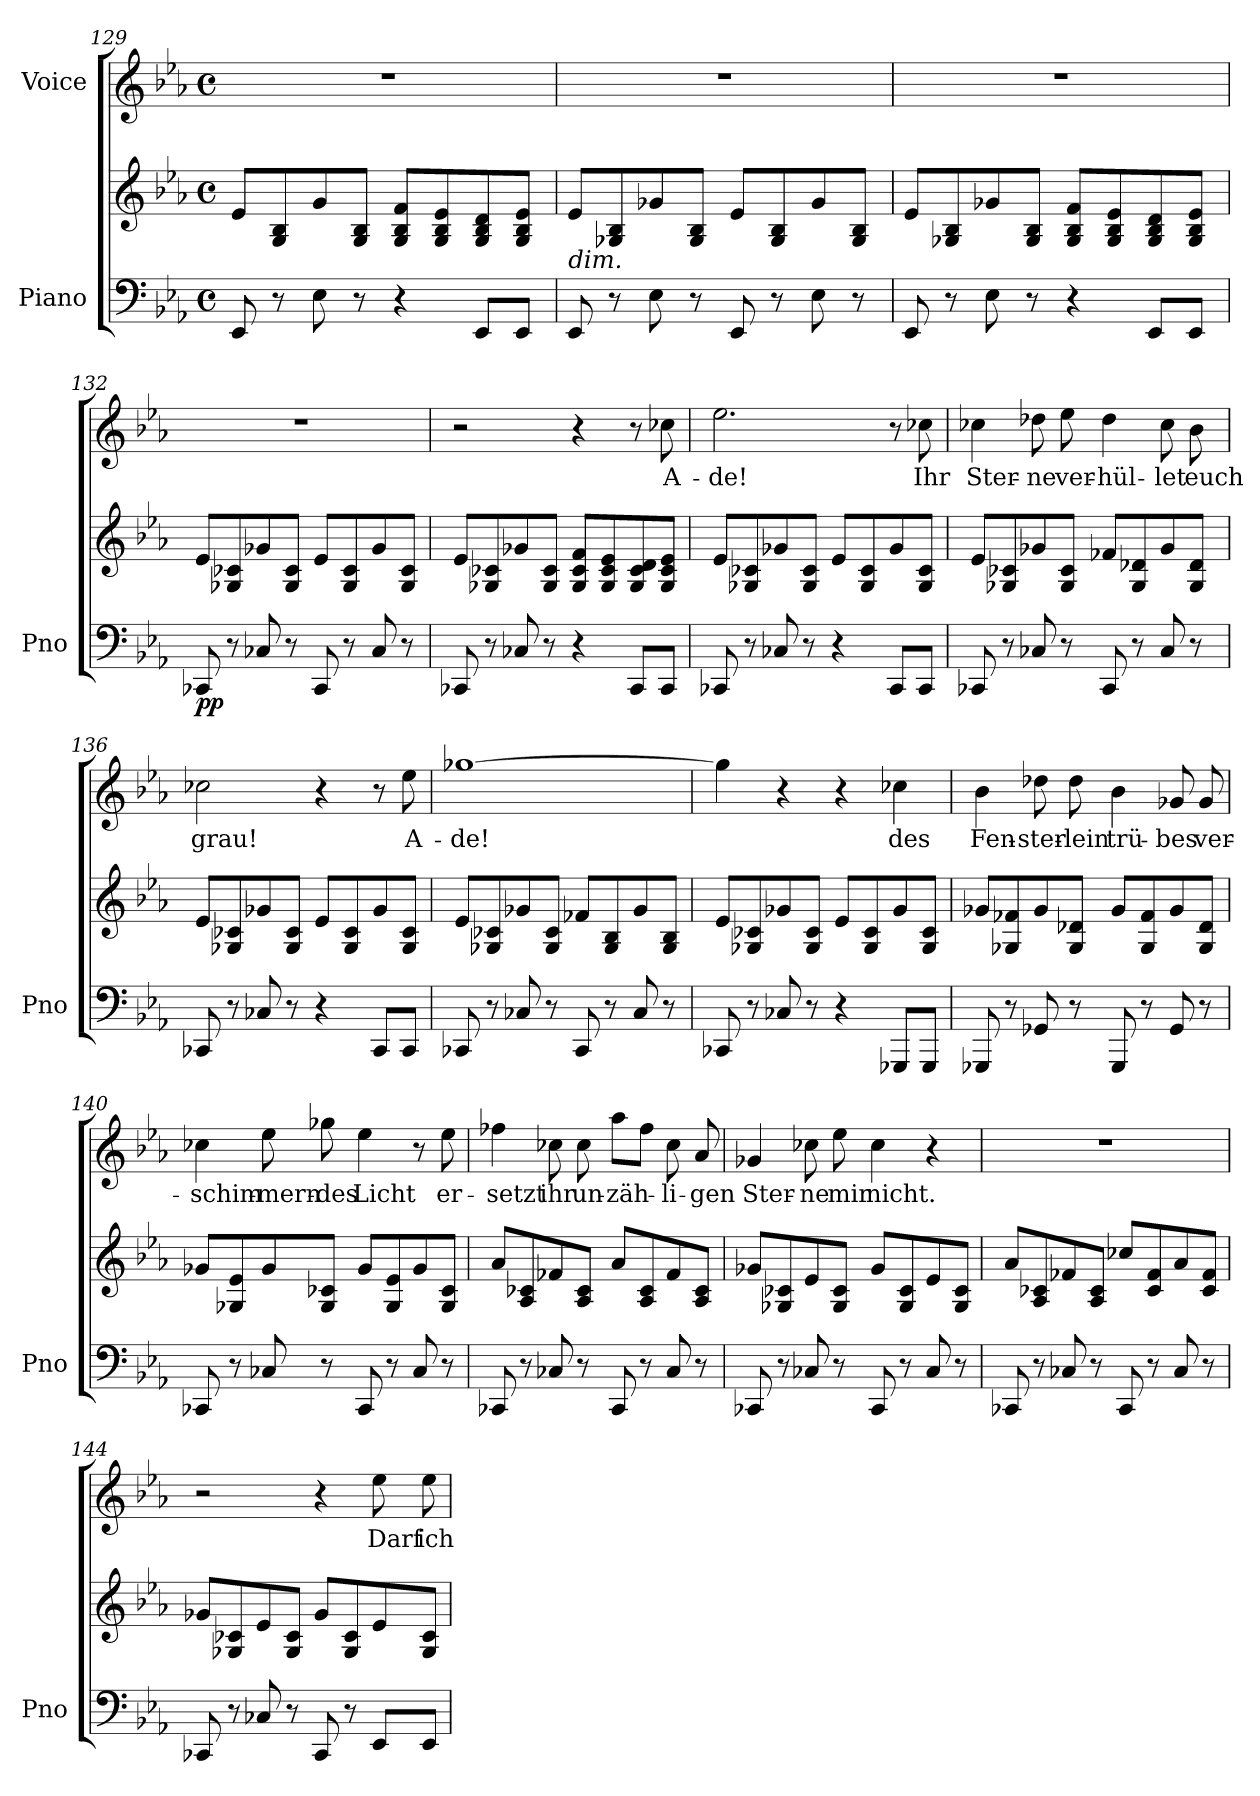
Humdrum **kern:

**kern	**kern	**dynam	**kern	**text
*part2	*part2	*part2	*part1	*part1
*staff3	*staff2	*staff2/3	*staff1	*staff1
*I"Piano	*	*	*I"Voice	*
*I'Pno	*	*	*	*
*clefF4	*clefG2	*	*clefG2	*
*k[b-e-a-]	*k[b-e-a-]	*	*k[b-e-a-]	*
*M4/4	*M4/4	*	*M4/4	*
*met(c)	*met(c)	*	*met(c)	*
=129	=129	=129	=129	=129
8EE-/	8e-/L	.	1r	.
8r	8G/ 8B-/	.	.	.
8E-\	8g/	.	.	.
8r	8G/ 8B-/J	.	.	.
4r	8G/ 8B-/ 8f/L	.	.	.
.	8G/ 8B-/ 8e-/	.	.	.
8EE-/L	8G/ 8B-/ 8d/	.	.	.
8EE-/J	8G/ 8B-/ 8e-/J	.	.	.
=130	=130	=130	=130	=130
!	!LO:TX:b:i:t=dim.	!	!	!
8EE-/	8e-/L	.	1r	.
8r	8G-X/ 8B-/	.	.	.
8E-\	8g-X/	.	.	.
8r	8G-/ 8B-/J	.	.	.
8EE-/	8e-/L	.	.	.
8r	8G-/ 8B-/	.	.	.
8E-\	8g-/	.	.	.
8r	8G-/ 8B-/J	.	.	.
=131	=131	=131	=131	=131
8EE-/	8e-/L	.	1r	.
8r	8G-X/ 8B-/	.	.	.
8E-\	8g-X/	.	.	.
8r	8G-/ 8B-/J	.	.	.
4r	8G-/ 8B-/ 8f/L	.	.	.
.	8G-/ 8B-/ 8e-/	.	.	.
8EE-/L	8G-/ 8B-/ 8d/	.	.	.
8EE-/J	8G-/ 8B-/ 8e-/J	.	.	.
=132	=132	=132	=132	=132
!	!	!LO:DY:b=2	!	!
8CC-X/	8e-/L	pp	1r	.
8r	8G-X/ 8c-X/	.	.	.
8C-X/	8g-X/	.	.	.
8r	8G-/ 8c-/J	.	.	.
8CC-/	8e-/L	.	.	.
8r	8G-/ 8c-/	.	.	.
8C-/	8g-/	.	.	.
8r	8G-/ 8c-/J	.	.	.
=133	=133	=133	=133	=133
8CC-X/	8e-/L	.	2r	.
8r	8G-X/ 8c-X/	.	.	.
8C-X/	8g-X/	.	.	.
8r	8G-/ 8c-/J	.	.	.
4r	8G-/ 8c-/ 8f/L	.	4r	.
.	8G-/ 8c-/ 8e-/	.	.	.
8CC-/L	8G-/ 8c-/ 8d/	.	8r	.
8CC-/J	8G-/ 8c-/ 8e-/J	.	8cc-X\	A-
=134	=134	=134	=134	=134
8CC-X/	8e-/L	.	2.ee-\	-de!
8r	8G-X/ 8c-X/	.	.	.
8C-X/	8g-X/	.	.	.
8r	8G-/ 8c-/J	.	.	.
4r	8e-/L	.	.	.
.	8G-/ 8c-/	.	.	.
8CC-/L	8g-/	.	8r	.
8CC-/J	8G-/ 8c-/J	.	8cc-X\	Ihr
=135	=135	=135	=135	=135
8CC-X/	8e-/L	.	4cc-X\	Ster-
8r	8G-X/ 8c-X/	.	.	.
8C-X/	8g-X/	.	8dd-X\	-ne
8r	8G-/ 8c-/J	.	8ee-\	ver-
8CC-/	8f-X/L	.	4dd-\	-hül-
8r	8G-/ 8d-X/	.	.	.
8C-/	8g-/	.	8cc-\	-let
8r	8G-/ 8d-/J	.	8b-\	euch
=136	=136	=136	=136	=136
8CC-X/	8e-/L	.	2cc-X\	grau!
8r	8G-X/ 8c-X/	.	.	.
8C-X/	8g-X/	.	.	.
8r	8G-/ 8c-/J	.	.	.
4r	8e-/L	.	4r	.
.	8G-/ 8c-/	.	.	.
8CC-/L	8g-/	.	8r	.
8CC-/J	8G-/ 8c-/J	.	8ee-\	A-
=137	=137	=137	=137	=137
8CC-X/	8e-/L	.	[1gg-X	-de!
8r	8G-X/ 8c-X/	.	.	.
8C-X/	8g-X/	.	.	.
8r	8G-/ 8c-/J	.	.	.
8CC-/	8f-X/L	.	.	.
8r	8G-/ 8B-/	.	.	.
8C-/	8g-/	.	.	.
8r	8G-/ 8B-/J	.	.	.
=138	=138	=138	=138	=138
8CC-X/	8e-/L	.	4gg-\]	.
8r	8G-X/ 8c-X/	.	.	.
8C-X/	8g-X/	.	4r	.
8r	8G-/ 8c-/J	.	.	.
4r	8e-/L	.	4r	.
.	8G-/ 8c-/	.	.	.
8GGG-X/L	8g-/	.	4cc-X\	des
8GGG-/J	8G-/ 8c-/J	.	.	.
=139	=139	=139	=139	=139
8GGG-X/	8g-X/L	.	4b-\	Fen-
8r	8G-X/ 8f-X/	.	.	.
8GG-X/	8g-/	.	8dd-X\	-ster-
8r	8G-/ 8d-X/J	.	8dd-\	-lein
8GGG-/	8g-/L	.	4b-\	trü-
8r	8G-/ 8f-/	.	.	.
8GG-/	8g-/	.	8g-X/	-bes
8r	8G-/ 8d-/J	.	8g-/	ver-
=140	=140	=140	=140	=140
8CC-X/	8g-X/L	.	4cc-X\	-schim-
8r	8G-X/ 8e-/	.	.	.
8C-X/	8g-/	.	8ee-\	-mern-
8r	8G-/ 8c-X/J	.	8gg-X\	-des
8CC-/	8g-/L	.	4ee-\	Licht
8r	8G-/ 8e-/	.	.	.
8C-/	8g-/	.	8r	.
8r	8G-/ 8c-/J	.	8ee-\	er-
=141	=141	=141	=141	=141
8CC-X/	8a-/L	.	4ff-X\	-setzt
8r	8A-/ 8c-X/	.	.	.
8C-X/	8f-X/	.	8cc-X\	ihr
8r	8A-/ 8c-/J	.	8cc-\	un-
8CC-/	8a-/L	.	8aa-\L	-zäh-
8r	8A-/ 8c-/	.	8ff-\J	.
8C-/	8f-/	.	8cc-\	-li-
8r	8A-/ 8c-/J	.	8a-/	-gen
=142	=142	=142	=142	=142
8CC-X/	8g-X/L	.	4g-X/	Ster-
8r	8G-X/ 8c-X/	.	.	.
8C-X/	8e-/	.	8cc-X\	-ne
8r	8G-/ 8c-/J	.	8ee-\	mir
8CC-/	8g-/L	.	4cc-\	nicht.
8r	8G-/ 8c-/	.	.	.
8C-/	8e-/	.	4r	.
8r	8G-/ 8c-/J	.	.	.
=143	=143	=143	=143	=143
8CC-X/	8a-/L	.	1r	.
8r	8A-/ 8c-X/	.	.	.
8C-X/	8f-X/	.	.	.
8r	8A-/ 8c-/J	.	.	.
8CC-/	8cc-X/L	.	.	.
8r	8c-/ 8f-/	.	.	.
8C-/	8a-/	.	.	.
8r	8c-/ 8f-/J	.	.	.
=144	=144	=144	=144	=144
8CC-X/	8g-X/L	.	2r	.
8r	8G-X/ 8c-X/	.	.	.
8C-X/	8e-/	.	.	.
8r	8G-/ 8c-/J	.	.	.
8CC-/	8g-/L	.	4r	.
8r	8G-/ 8c-/	.	.	.
8EE-/L	8e-/	.	8ee-\	Darf
8EE-/J	8G-/ 8c-/J	.	8ee-\	ich
=	=	=	=	=
*-	*-	*-	*-	*-
